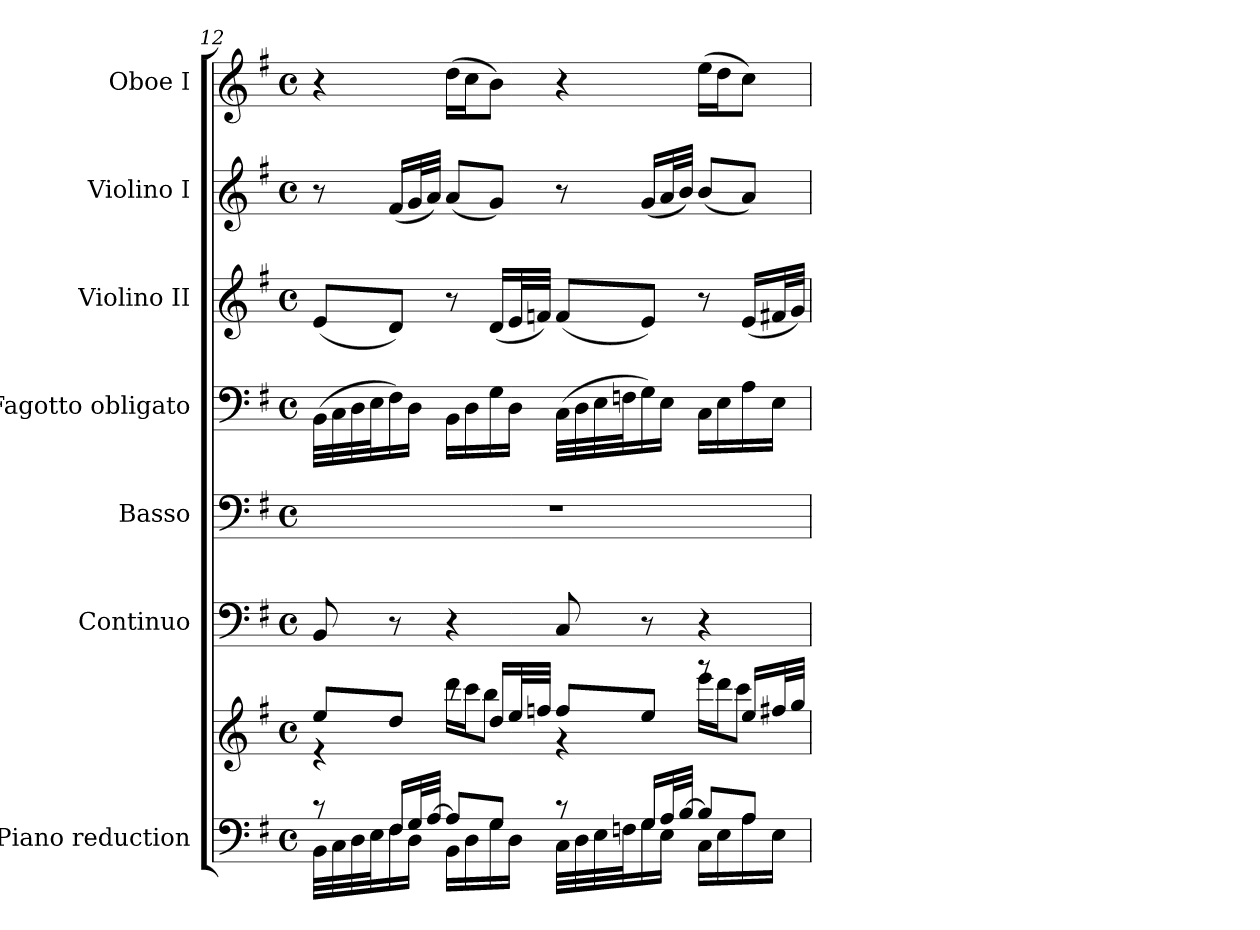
**kern	**kern	**kern	**kern	**kern	**kern	**kern	**kern
*part7	*part7	*part6	*part5	*part4	*part3	*part2	*part1
*staff8	*staff7	*staff6	*staff5	*staff4	*staff3	*staff2	*staff1
*I"Piano reduction	*	*I"Continuo	*I"Basso	*I"Fagotto obligato	*I"Violino II	*I"Violino I	*I"Oboe I
*I'Pno	*	*	*	*	*I'Vln	*I'Vln	*I'Ob
*clefF4	*clefG2	*clefF4	*clefF4	*clefF4	*clefG2	*clefG2	*clefG2
*k[f#]	*k[f#]	*k[f#]	*k[f#]	*k[f#]	*k[f#]	*k[f#]	*k[f#]
*M4/4	*M4/4	*M4/4	*M4/4	*M4/4	*M4/4	*M4/4	*M4/4
*met(c)	*met(c)	*met(c)	*met(c)	*met(c)	*met(c)	*met(c)	*met(c)
=12	=12	=12	=12	=12	=12	=12	=12
*^	*^	*	*	*	*	*	*
8r	32BB\LLL	8ee/L	4r	8BB/	1r	(>32BB\LLL	(<8e/L	8r	4r
.	32C\	.	.	.	.	32C\	.	.	.
.	32D\	.	.	.	.	32D\	.	.	.
.	32E\J	.	.	.	.	32E\J	.	.	.
16F#/LL	16F#\	8dd/J	.	8r	.	16F#\)	8d/J)	(<16f#/LL	.
32G/L	16D\JJ	.	.	.	.	16D\JJ	.	32g/L	.
[32A/JJJ	.	.	.	.	.	.	.	32a/JJJ)	.
8A/L]	16BB\LL	8rccc	16ddd\LL	4r	.	16BB\LL	8r	(<8a/L	(>16dd\LL
.	16D\	.	16ccc\J	.	.	16D\	.	.	16cc\J
8G/J	16G\	16dd/LL	8bb\J	.	.	16G\	(<16d/LL	8g/J)	8b\J)
.	16D\JJ	32ee/L	.	.	.	16D\JJ	32e/L	.	.
.	.	32ffn/JJJ	.	.	.	.	32fn/JJJ)	.	.
8r	32C\LLL	8ff/L	4r	8C/	.	(>32C\LLL	(<8f/L	8r	4r
.	32D\	.	.	.	.	32D\	.	.	.
.	32E\	.	.	.	.	32E\	.	.	.
.	32Fn\J	.	.	.	.	32Fn\J	.	.	.
16G/LL	16G\	8ee/J	.	8r	.	16G\)	8e/J)	(<16g/LL	.
32A/L	16E\JJ	.	.	.	.	16E\JJ	.	32a/L	.
[32B/JJJ	.	.	.	.	.	.	.	32b/JJJ)	.
8B/L]	16C\LL	8rggg	16eee\LL	4r	.	16C\LL	8r	(<8b/L	(>16ee\LL
.	16E\	.	16ddd\J	.	.	16E\	.	.	16dd\J
8A/J	16A\	16ee/LL	8ccc\J	.	.	16A\	(<16e/LL	8a/J)	8cc\J)
.	16E\JJ	32ff#X/L	.	.	.	16E\JJ	32f#X/L	.	.
.	.	32gg/JJJ	.	.	.	.	32g/JJJ)	.	.
*v	*v	*	*	*	*	*	*	*	*
*	*v	*v	*	*	*	*	*	*
=	=	=	=	=	=	=	=
*-	*-	*-	*-	*-	*-	*-	*-
